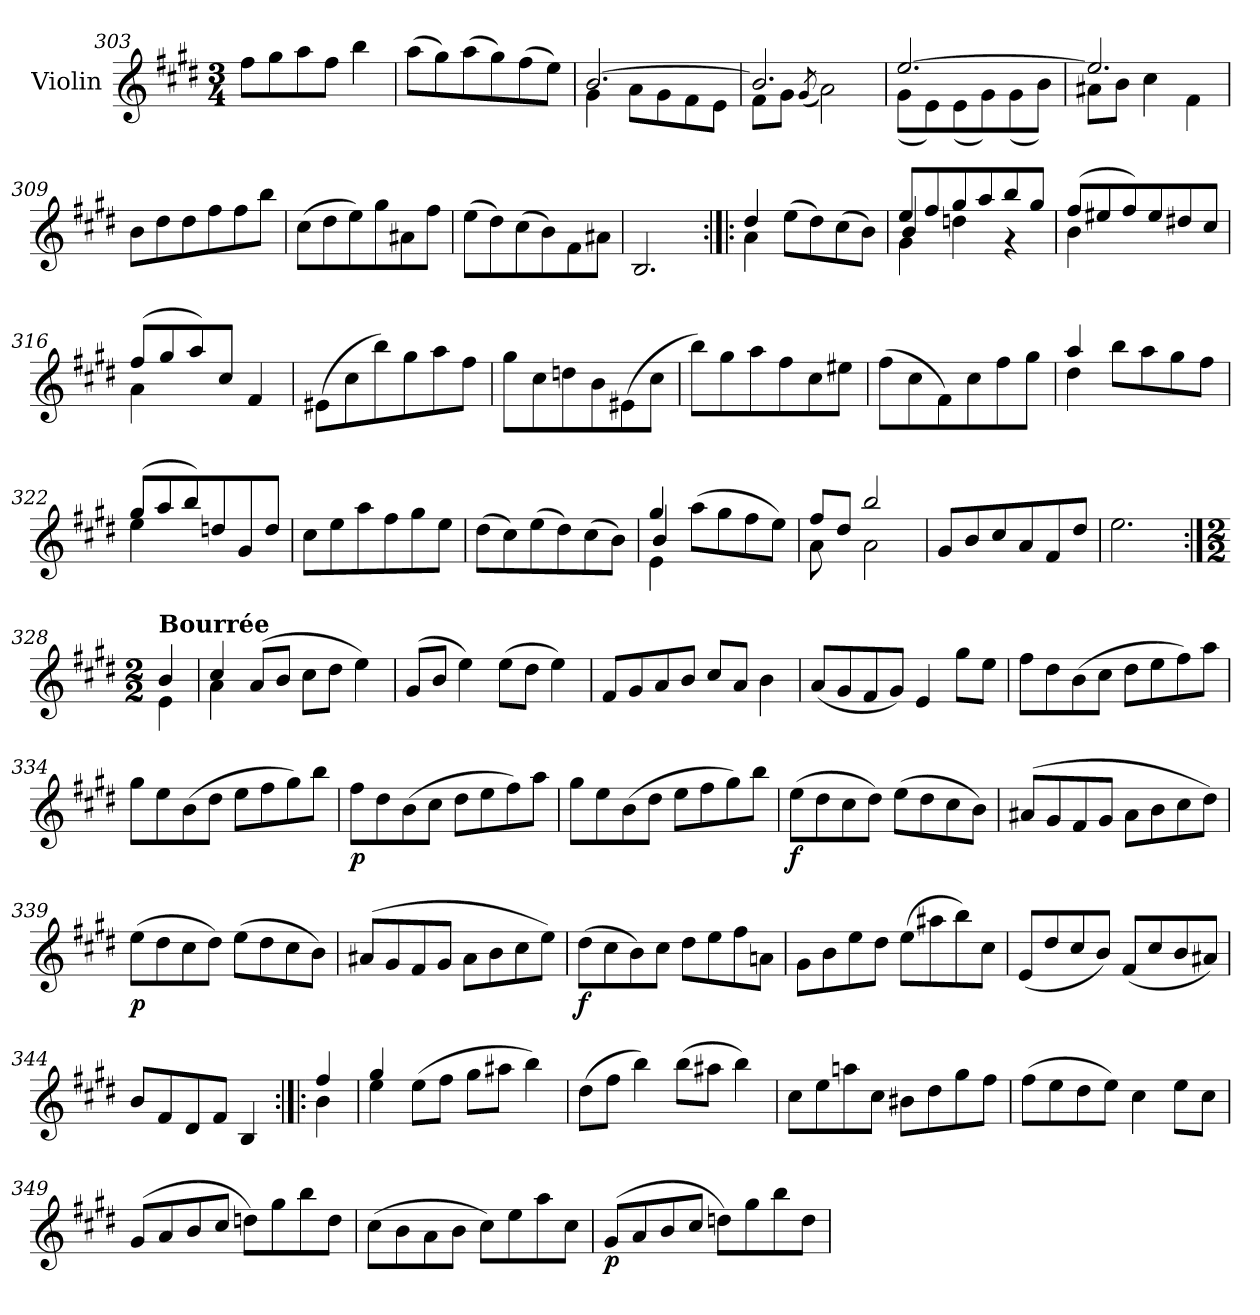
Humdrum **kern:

**kern	**dynam
*part1	*part1
*staff1	*staff1
*I"Violin	*
*I'Vln.	*
!!LO:LB:g=z
*clefG2	*
*k[f#c#g#d#]	*
*M3/4	*
=303	=303
8ff#\L	.
8gg#\	.
8aa\	.
8ff#\J	.
4bb\	.
=304	=304
(8aa\L	.
8gg#\)	.
(8aa\	.
8gg#\)	.
(8ff#\	.
8ee\J)	.
=305	=305
*^	*
[2.b/	4g#\	.
.	8a\L	.
.	8g#\	.
.	8f#\	.
.	8e\J	.
=306	=306	=306
2.b/]	8f#\L	.
.	8g#\J	.
.	(8qg#/	.
.	2a\)	.
=307	=307	=307
[2.ee/	(8g#\L	.
.	8e\)	.
.	(8e\	.
.	8g#\)	.
.	(8g#\	.
.	8b\J)	.
=308	=308	=308
2.ee/]	8a#X\L	.
.	8b\J	.
.	4cc#\	.
.	4f#\	.
*v	*v	*
!!LO:LB:g=z
=309	=309
8b\L	.
8dd#\	.
8dd#\	.
8ff#\	.
8ff#\	.
8bb\J	.
=310	=310
(8cc#\L	.
8dd#\	.
8ee\)	.
8gg#\	.
8a#X\	.
8ff#\J	.
=311	=311
(8ee\L	.
8dd#\)	.
(8cc#\	.
8b\)	.
8f#\	.
8a#X\J	.
=312	=312
2.B/	.
=313:|!|:	=313:|!|:
*^	*
4dd#/	4a\	.
(>8ee\L	4ryy	.
8dd#\)	.	.
(>8cc#\	4ryy	.
8b\J)	.	.
=314	=314	=314
*	*^	*
8ee/L	4g#\	4b/	.
8ff#/	.	.	.
8gg#/	4ddn\	4ryy	.
8aa/	.	.	.
8bb/	4r	4ryy	.
8gg#/J	.	.	.
*	*v	*v	*
!!LO:LB:g=z
=315	=315	=315
(8ff#/L	4b\	.
8ee#X/	.	.
8ff#/)	4ryy	.
8ee#/	.	.
8dd#X/	4ryy	.
8cc#/J	.	.
=316	=316	=316
(8ff#/L	4a\	.
8gg#/	.	.
8aa/)	4ryy	.
8cc#/J	.	.
4f#/	4ryy	.
*v	*v	*
=317	=317
(8e#X\L	.
8cc#\	.
8bb\)	.
8gg#\	.
8aa\	.
8ff#\J	.
=318	=318
8gg#\L	.
8cc#\	.
8ddn\	.
8b\	.
(8e#X\	.
8cc#\J	.
=319	=319
8bb\L)	.
8gg#\	.
8aa\	.
8ff#\	.
8cc#\	.
8ee#X\J	.
=320	=320
(8ff#\L	.
8cc#\	.
8f#\)	.
8cc#\	.
8ff#\	.
8gg#\J	.
=321	=321
*^	*
4aa/	4dd#\	.
8bb\L	4ryy	.
8aa\	.	.
8gg#\	4ryy	.
8ff#\J	.	.
!!LO:PB:g=z	!!
=322	=322	=322
(8gg#/L	4ee\	.
8aa/	.	.
8bb/)	4ryy	.
8ddn/	.	.
8g#/	4ryy	.
8dd/J	.	.
*v	*v	*
=323	=323
8cc#\L	.
8ee\	.
8aa\	.
8ff#\	.
8gg#\	.
8ee\J	.
=324	=324
(8dd#\L	.
8cc#\)	.
(8ee\	.
8dd#\)	.
(8cc#\	.
8b\J)	.
=325	=325
*^	*
*	*^	*
4gg#/	4e\	4b/	.
(>8aa\L	4ryy	4ryy	.
8gg#\	.	.	.
8ff#\	4ryy	4ryy	.
8ee\J)	.	.	.
*	*v	*v	*
=326	=326	=326
8ff#/L	8a\	.
8dd#/J	8ryy	.
2bb/	2a\	.
*v	*v	*
=327	=327
8g#/L	.
8b/	.
8cc#/	.
8a/	.
8f#/	.
8dd#/J	.
=328	=328
2.ee\	.
!!LO:LB:g=z
=328X5:|!	=328X5:|!
*M2/2	*
*^	*
!LO:TX:a:B:t=Bourrée	!	!
4b/	4e\	.
=329	=329	=329
4cc#/	4a\	.
(8a/L	4ryy	.
8b/J	.	.
8cc#\L	2ryy	.
8dd#\J	.	.
4ee\)	.	.
*v	*v	*
=330	=330
(8g#/L	.
8b/J	.
4ee\)	.
(8ee\L	.
8dd#\J	.
4ee\)	.
=331	=331
8f#/L	.
8g#/	.
8a/	.
8b/J	.
8cc#/L	.
8a/J	.
4b\	.
=332	=332
(8a/L	.
8g#/	.
8f#/	.
8g#/J)	.
4e/	.
8gg#\L	.
8ee\J	.
=333	=333
8ff#\L	.
8dd#\	.
(8b\	.
8cc#\J	.
8dd#\L	.
8ee\	.
8ff#\)	.
8aa\J	.
!!LO:LB:g=z
=334	=334
8gg#\L	.
8ee\	.
(8b\	.
8dd#\J	.
8ee\L	.
8ff#\	.
8gg#\)	.
8bb\J	.
=335	=335
!	!LO:DY:b
8ff#\L	p
8dd#\	.
(8b\	.
8cc#\J	.
8dd#\L	.
8ee\	.
8ff#\)	.
8aa\J	.
=336	=336
8gg#\L	.
8ee\	.
(8b\	.
8dd#\J	.
8ee\L	.
8ff#\	.
8gg#\)	.
8bb\J	.
=337	=337
!	!LO:DY:b
(8ee\L	f
8dd#\	.
8cc#\	.
8dd#\J)	.
(8ee\L	.
8dd#\	.
8cc#\	.
8b\J)	.
=338	=338
(8a#X/L	.
8g#/	.
8f#/	.
8g#/J	.
8a#\L	.
8b\	.
8cc#\	.
8dd#\J)	.
!!LO:LB:g=z
=339	=339
!	!LO:DY:b
(8ee\L	p
8dd#\	.
8cc#\	.
8dd#\J)	.
(8ee\L	.
8dd#\	.
8cc#\	.
8b\J)	.
=340	=340
(8a#X/L	.
8g#/	.
8f#/	.
8g#/J	.
8a#\L	.
8b\	.
8cc#\	.
8ee\J)	.
=341	=341
!	!LO:DY:b
(8dd#\L	f
8cc#\	.
8b\)	.
8cc#\J	.
8dd#\L	.
8ee\	.
8ff#\	.
8an\J	.
=342	=342
8g#\L	.
8b\	.
8ee\	.
8dd#\J	.
(8ee\L	.
8aa#X\	.
8bb\)	.
8cc#\J	.
=343	=343
(8e/L	.
8dd#/	.
8cc#/	.
8b/J)	.
(8f#/L	.
8cc#/	.
8b/	.
8a#X/J)	.
=344	=344
8b/L	.
8f#/	.
8d#/	.
8f#/J	.
4B/	.
!!LO:LB:g=z
=344X6:|!|:	=344X6:|!|:
*^	*
4ff#/	4b\	.
=345	=345	=345
4gg#/	4ee\	.
(>8ee\L	4ryy	.
8ff#\J	.	.
8gg#\L	2ryy	.
8aa#X\J	.	.
4bb\)	.	.
*v	*v	*
=346	=346
(8dd#\L	.
8ff#\J	.
4bb\)	.
(8bb\L	.
8aa#X\J	.
4bb\)	.
=347	=347
8cc#\L	.
8ee\	.
8aan\	.
8cc#\J	.
8b#X\L	.
8dd#\	.
8gg#\	.
8ff#\J	.
=348	=348
(8ff#\L	.
8ee\	.
8dd#\	.
8ee\J)	.
4cc#\	.
8ee\L	.
8cc#\J	.
!!LO:LB:g=z
=349	=349
(8g#/L	.
8a/	.
8b/	.
8cc#/J	.
8ddn\L)	.
8gg#\	.
8bb\	.
8dd\J	.
=350	=350
(8cc#\L	.
8b\	.
8a\	.
8b\J	.
8cc#\L)	.
8ee\	.
8aa\	.
8cc#\J	.
=351	=351
!	!LO:DY:b
(8g#/L	p
8a/	.
8b/	.
8cc#/J	.
8ddn\L)	.
8gg#\	.
8bb\	.
8dd\J	.
=	=
*-	*-
